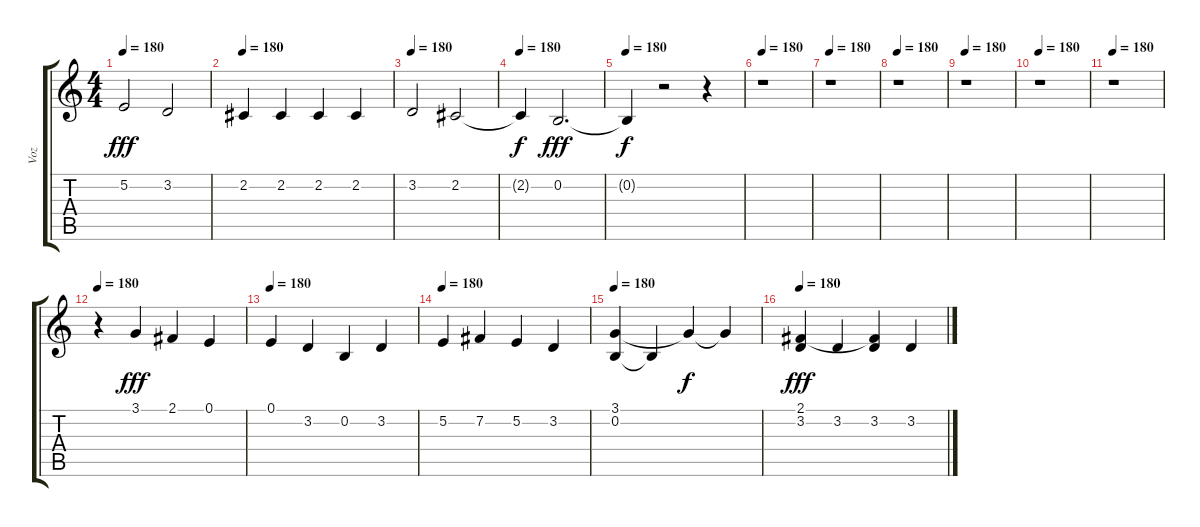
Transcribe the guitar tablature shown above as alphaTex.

\track ("Voz" "Voz") {instrument lead1square}
\staff {score tabs}
\tuning (E4 B3 G3 D3 A2 E2) {hide}
\ts (4 4)
\tempo 180
\clef g2
\ks c
5.2.2{dy fff} 3.2.2 |
\tempo 180
2.2.4 2.2.4 2.2.4 2.2.4 |
\tempo 180
3.2.2 2.2.2 |
\tempo 180
2.2{t}.4{dy f} 0.2.2{d dy fff} |
\tempo 180
0.2{t}.4{dy f} r.2 r.4 |
\tempo 180
r.1 |
\tempo 180
r.1 |
\tempo 180
r.1 |
\tempo 180
r.1 |
\tempo 180
r.1 |
\tempo 180
r.1 |
\tempo 180
r.4 3.1.4{dy fff} 2.1.4 0.1.4 |
\tempo 180
0.1.4 3.2.4 0.2.4 3.2.4 |
\tempo 180
5.2.4 7.2.4 5.2.4 3.2.4 |
\tempo 180
(3.1 0.2).4 0.2{t}.4 3.1{t}.4{dy f} 3.1{t}.4 |
\tempo 180
(2.1 3.2).4{dy fff} 3.2.4 (2.1{t} 3.2).4 3.2.4
